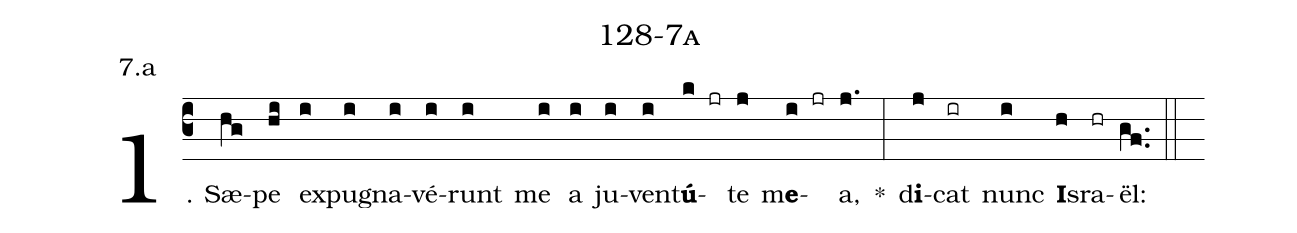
name: 128-7a;
annotation: 7.a;
%%
(c3)1. Sæ(hg)pe(hi) ex(i)pu(i)gna(i)vé(i)runt(i) me(i) a(i) ju(i)ven(i)t<b>ú</b>(k jr)te(j) m<b>e</b>(i jr)a,(j.) *(:) d<b>i</b>(j)cat(ir) nunc(i) <b>I</b>s(h)ra(hr)ël:(gf..) (::)
